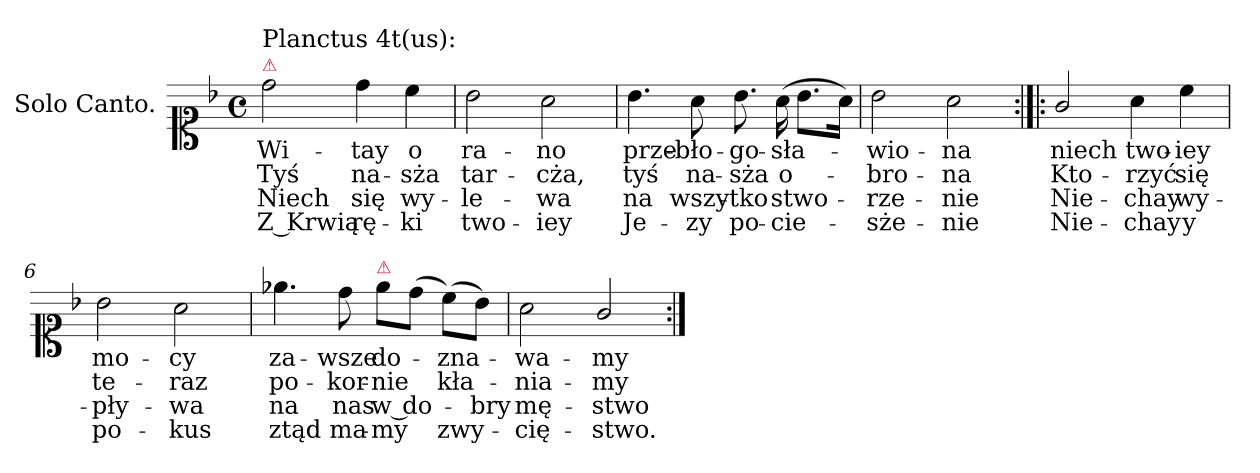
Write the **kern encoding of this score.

**kern	**text	**text	**text	**text
*part1	*part1	*part1	*part1	*part1
*staff1	*staff1	*staff1	*staff1	*staff1
*I"Solo Canto.	*	*	*	*
*clefC1	*	*	*	*
*k[b-]	*	*	*	*
*M4/4	*	*	*	*
*met(c)	*	*	*	*
=1	=1	=1	=1	=1
!LO:TX:a:color=crimson:t=⚠	!	!	!	!
!LO:TX:a:t=Planctus 4t(us)&colon;	!	!	!	!
2dd\	Wi-	Tyś	Niech	Z Krwią
4dd\	-tay	na-	się	rę-
4cc\	o	-sża	wy-	-ki
=2	=2	=2	=2	=2
2b-\	ra-	tar-	-le-	two-
2a\	-no	-cża,	-wa	-iey
=3	=3	=3	=3	=3
4.b-\	prze-	tyś	na	Je-
8a\	-bło-	na-	wszy-	-zy
8.b-\	-go-	-sża	-tko	po-
(16a\	-sła-	o-	stwo-	-cie-
8.b-\L	.	.	.	.
16a\Jk)	.	.	.	.
=4	=4	=4	=4	=4
2b-\	-wio-	-bro-	-rze-	-sże-
2a\	-na	-na	-nie	-nie
=5:|!|:	=5:|!|:	=5:|!|:	=5:|!|:	=5:|!|:
2g/	niech	Kto-	Nie-	Nie-
4a\	two-	-rzyć	-chay	-chay
4cc\	-iey	się	wy-	y
=6	=6	=6	=6	=6
2b-\	mo-	te-	-pły-	po-
2a\	-cy	-raz	-wa	-kus
=7	=7	=7	=7	=7
4.ee-X\	za-	po-	na	ztąd
8dd\	-wsze	-kor-	nas	ma-
!LO:TX:a:color=crimson:t=⚠	!	!	!	!
8ee-\L	do-	-nie	w do-	-my
(8dd\J	.	.	.	.
(8cc\L)	-zna-	kła-	.	zwy-
8b-\J)	.	.	bry	.
=8	=8	=8	=8	=8
2a\	-wa-	-nia-	mę-	-cię-
2g/	-my	-my	-stwo	-stwo.
=:|!	=:|!	=:|!	=:|!	=:|!
*-	*-	*-	*-	*-
